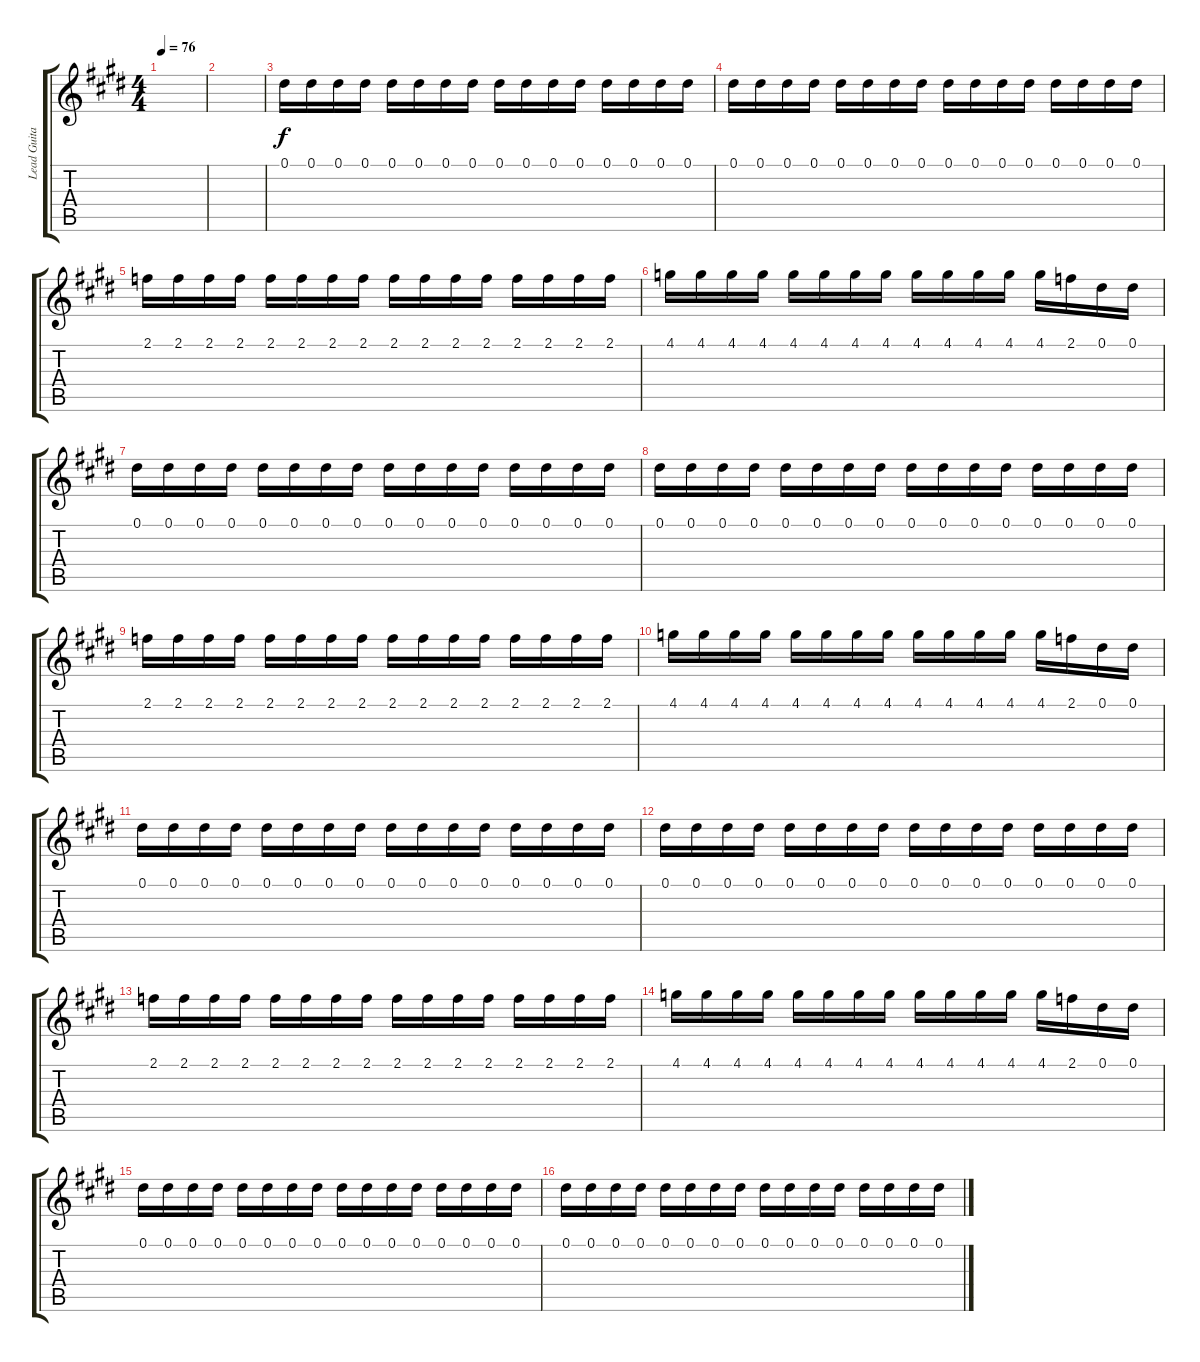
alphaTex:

\track ("Lead Guitar" "Lead Guita") {instrument distortionguitar}
\staff {score tabs}
\tuning (Eb4 Bb3 Gb3 Db3 Ab2 Eb2) {hide}
\ts (4 4)
\tempo 76
\clef g2
\ks e
|
|
0.1.16{volume 7 instrument distortionguitar} 0.1.16 0.1.16 0.1.16 0.1.16 0.1.16 0.1.16 0.1.16 0.1.16 0.1.16 0.1.16 0.1.16 0.1.16 0.1.16 0.1.16 0.1.16 |
0.1.16 0.1.16 0.1.16 0.1.16 0.1.16 0.1.16 0.1.16 0.1.16 0.1.16 0.1.16 0.1.16 0.1.16 0.1.16 0.1.16 0.1.16 0.1.16 |
2.1.16 2.1.16 2.1.16 2.1.16 2.1.16 2.1.16 2.1.16 2.1.16 2.1.16 2.1.16 2.1.16 2.1.16 2.1.16 2.1.16 2.1.16 2.1.16 |
4.1.16 4.1.16 4.1.16 4.1.16 4.1.16 4.1.16 4.1.16 4.1.16 4.1.16 4.1.16 4.1.16 4.1.16 4.1.16 2.1.16 0.1.16 0.1.16 |
0.1.16 0.1.16 0.1.16 0.1.16 0.1.16 0.1.16 0.1.16 0.1.16 0.1.16 0.1.16 0.1.16 0.1.16 0.1.16 0.1.16 0.1.16 0.1.16 |
0.1.16 0.1.16 0.1.16 0.1.16 0.1.16 0.1.16 0.1.16 0.1.16 0.1.16 0.1.16 0.1.16 0.1.16 0.1.16 0.1.16 0.1.16 0.1.16 |
2.1.16 2.1.16 2.1.16 2.1.16 2.1.16 2.1.16 2.1.16 2.1.16 2.1.16 2.1.16 2.1.16 2.1.16 2.1.16 2.1.16 2.1.16 2.1.16 |
4.1.16 4.1.16 4.1.16 4.1.16 4.1.16 4.1.16 4.1.16 4.1.16 4.1.16 4.1.16 4.1.16 4.1.16 4.1.16 2.1.16 0.1.16 0.1.16 |
0.1.16{volume 9} 0.1.16 0.1.16 0.1.16 0.1.16 0.1.16 0.1.16 0.1.16 0.1.16 0.1.16 0.1.16 0.1.16 0.1.16 0.1.16 0.1.16 0.1.16 |
0.1.16 0.1.16 0.1.16 0.1.16 0.1.16 0.1.16 0.1.16 0.1.16 0.1.16 0.1.16 0.1.16 0.1.16 0.1.16 0.1.16 0.1.16 0.1.16 |
2.1.16 2.1.16 2.1.16 2.1.16 2.1.16 2.1.16 2.1.16 2.1.16 2.1.16 2.1.16 2.1.16 2.1.16 2.1.16 2.1.16 2.1.16 2.1.16 |
4.1.16 4.1.16 4.1.16 4.1.16 4.1.16 4.1.16 4.1.16 4.1.16 4.1.16 4.1.16 4.1.16 4.1.16 4.1.16 2.1.16 0.1.16 0.1.16 |
0.1.16{volume 9} 0.1.16 0.1.16 0.1.16 0.1.16 0.1.16 0.1.16 0.1.16 0.1.16 0.1.16 0.1.16 0.1.16 0.1.16 0.1.16 0.1.16 0.1.16 |
0.1.16 0.1.16 0.1.16 0.1.16 0.1.16 0.1.16 0.1.16 0.1.16 0.1.16 0.1.16 0.1.16 0.1.16 0.1.16 0.1.16 0.1.16 0.1.16
